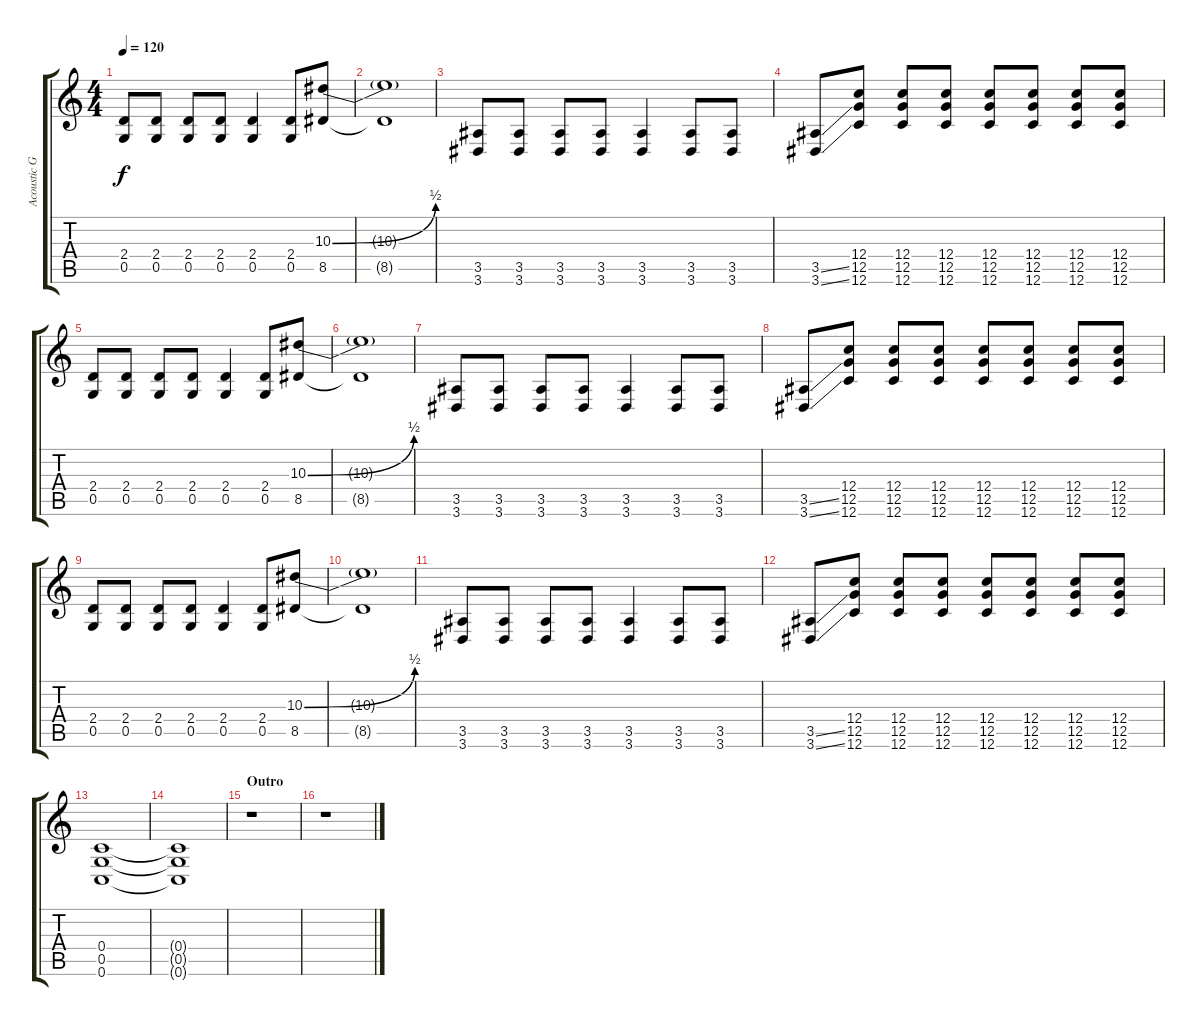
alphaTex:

\track ("Acoustic Guitar" "Acoustic G") {instrument acousticguitarnylon}
\staff {score tabs}
\tuning (D4 A3 F3 C3 G2 C2) {hide}
\ts (4 4)
\tempo 120
\clef g2
\ks c
(2.4 0.5).8{dy f instrument overdrivenguitar} (2.4 0.5).8 (2.4 0.5).8 (2.4 0.5).8 (2.4 0.5).4 (2.4 0.5).8 (10.3{be (bend 0 0 60 2)} 8.5).8 |
(10.3{t} 8.5{t}).1 |
(3.5 3.6).8 (3.5 3.6).8 (3.5 3.6).8 (3.5 3.6).8 (3.5 3.6).4 (3.5 3.6).8 (3.5 3.6).8 |
(3.5{ss} 3.6{ss}).8 (12.4 12.5 12.6).8 (12.4 12.5 12.6).8 (12.4 12.5 12.6).8 (12.4 12.5 12.6).8 (12.4 12.5 12.6).8 (12.4 12.5 12.6).8 (12.4 12.5 12.6).8 |
(2.4 0.5).8{instrument overdrivenguitar} (2.4 0.5).8 (2.4 0.5).8 (2.4 0.5).8 (2.4 0.5).4 (2.4 0.5).8 (10.3{be (bend 0 0 60 2)} 8.5).8 |
(10.3{t} 8.5{t}).1 |
(3.5 3.6).8 (3.5 3.6).8 (3.5 3.6).8 (3.5 3.6).8 (3.5 3.6).4 (3.5 3.6).8 (3.5 3.6).8 |
(3.5{ss} 3.6{ss}).8 (12.4 12.5 12.6).8 (12.4 12.5 12.6).8 (12.4 12.5 12.6).8 (12.4 12.5 12.6).8 (12.4 12.5 12.6).8 (12.4 12.5 12.6).8 (12.4 12.5 12.6).8 |
(2.4 0.5).8{instrument overdrivenguitar} (2.4 0.5).8 (2.4 0.5).8 (2.4 0.5).8 (2.4 0.5).4 (2.4 0.5).8 (10.3{be (bend 0 0 60 2)} 8.5).8 |
(10.3{t} 8.5{t}).1 |
(3.5 3.6).8 (3.5 3.6).8 (3.5 3.6).8 (3.5 3.6).8 (3.5 3.6).4 (3.5 3.6).8 (3.5 3.6).8 |
(3.5{ss} 3.6{ss}).8 (12.4 12.5 12.6).8 (12.4 12.5 12.6).8 (12.4 12.5 12.6).8 (12.4 12.5 12.6).8 (12.4 12.5 12.6).8 (12.4 12.5 12.6).8 (12.4 12.5 12.6).8 |
(0.4 0.5 0.6).1 |
(0.4{t} 0.5{t} 0.6{t}).1 |
\section ("" "Outro")
r.1 |
r.1
